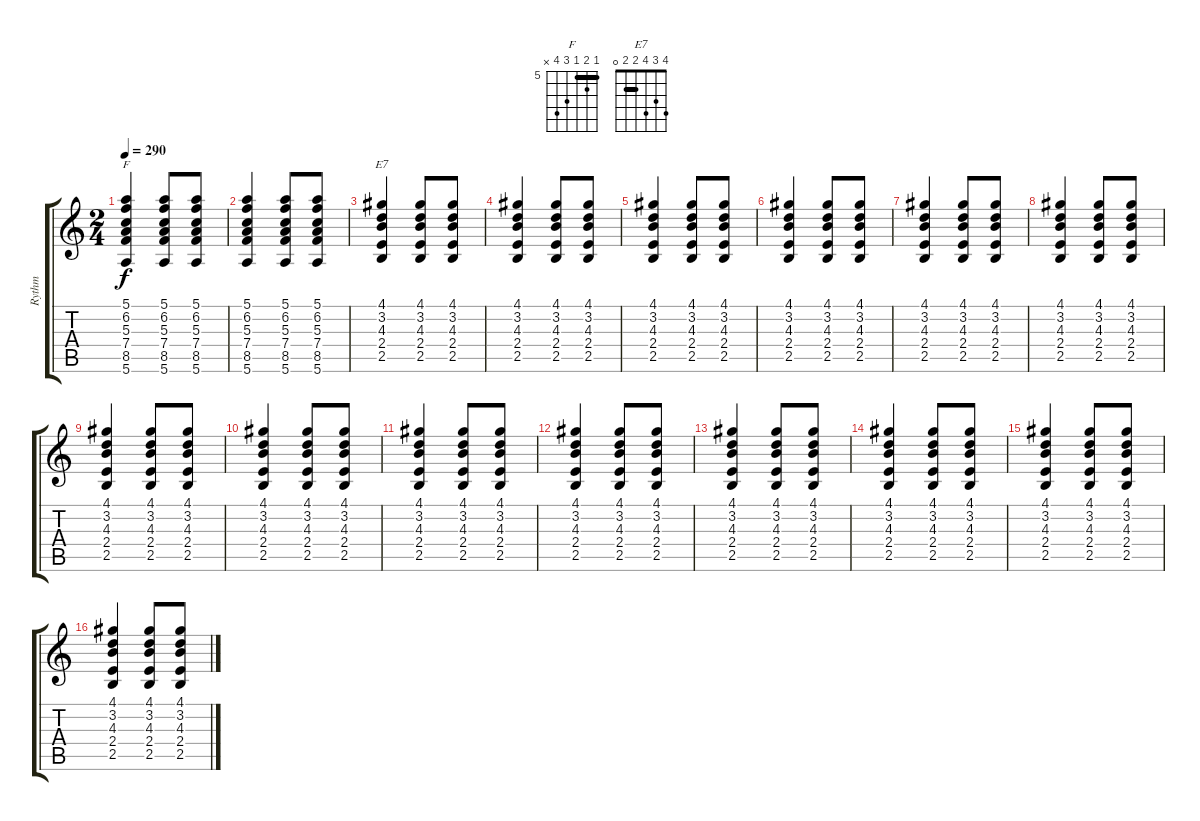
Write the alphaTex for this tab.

\track ("Rythm" "Rythm") {instrument acousticguitarsteel}
\staff {score tabs}
\tuning (E4 B3 G3 D3 A2 E2) {hide}
\chord ("F" 5 6 5 7 8 x) {firstfret 5 barre 5}
\chord ("E7" 4 3 4 2 2 0) {barre 2}
\ts (2 4)
\tempo 290
\clef g2
\ks c
(5.1 6.2 5.3 7.4 8.5 5.6).4{ch "F" dy f} (5.1 6.2 5.3 7.4 8.5 5.6).8 (5.1 6.2 5.3 7.4 8.5 5.6).8 |
(5.1 6.2 5.3 7.4 8.5 5.6).4 (5.1 6.2 5.3 7.4 8.5 5.6).8 (5.1 6.2 5.3 7.4 8.5 5.6).8 |
(4.1 3.2 4.3 2.4 2.5).4{ch "E7"} (4.1 3.2 4.3 2.4 2.5).8 (4.1 3.2 4.3 2.4 2.5).8 |
(4.1 3.2 4.3 2.4 2.5).4 (4.1 3.2 4.3 2.4 2.5).8 (4.1 3.2 4.3 2.4 2.5).8 |
(4.1 3.2 4.3 2.4 2.5).4 (4.1 3.2 4.3 2.4 2.5).8 (4.1 3.2 4.3 2.4 2.5).8 |
(4.1 3.2 4.3 2.4 2.5).4 (4.1 3.2 4.3 2.4 2.5).8 (4.1 3.2 4.3 2.4 2.5).8 |
(4.1 3.2 4.3 2.4 2.5).4 (4.1 3.2 4.3 2.4 2.5).8 (4.1 3.2 4.3 2.4 2.5).8 |
(4.1 3.2 4.3 2.4 2.5).4 (4.1 3.2 4.3 2.4 2.5).8 (4.1 3.2 4.3 2.4 2.5).8 |
(4.1 3.2 4.3 2.4 2.5).4 (4.1 3.2 4.3 2.4 2.5).8 (4.1 3.2 4.3 2.4 2.5).8 |
(4.1 3.2 4.3 2.4 2.5).4 (4.1 3.2 4.3 2.4 2.5).8 (4.1 3.2 4.3 2.4 2.5).8 |
(4.1 3.2 4.3 2.4 2.5).4 (4.1 3.2 4.3 2.4 2.5).8 (4.1 3.2 4.3 2.4 2.5).8 |
(4.1 3.2 4.3 2.4 2.5).4 (4.1 3.2 4.3 2.4 2.5).8 (4.1 3.2 4.3 2.4 2.5).8 |
(4.1 3.2 4.3 2.4 2.5).4 (4.1 3.2 4.3 2.4 2.5).8 (4.1 3.2 4.3 2.4 2.5).8 |
(4.1 3.2 4.3 2.4 2.5).4 (4.1 3.2 4.3 2.4 2.5).8 (4.1 3.2 4.3 2.4 2.5).8 |
(4.1 3.2 4.3 2.4 2.5).4 (4.1 3.2 4.3 2.4 2.5).8 (4.1 3.2 4.3 2.4 2.5).8 |
(4.1 3.2 4.3 2.4 2.5).4 (4.1 3.2 4.3 2.4 2.5).8 (4.1 3.2 4.3 2.4 2.5).8
